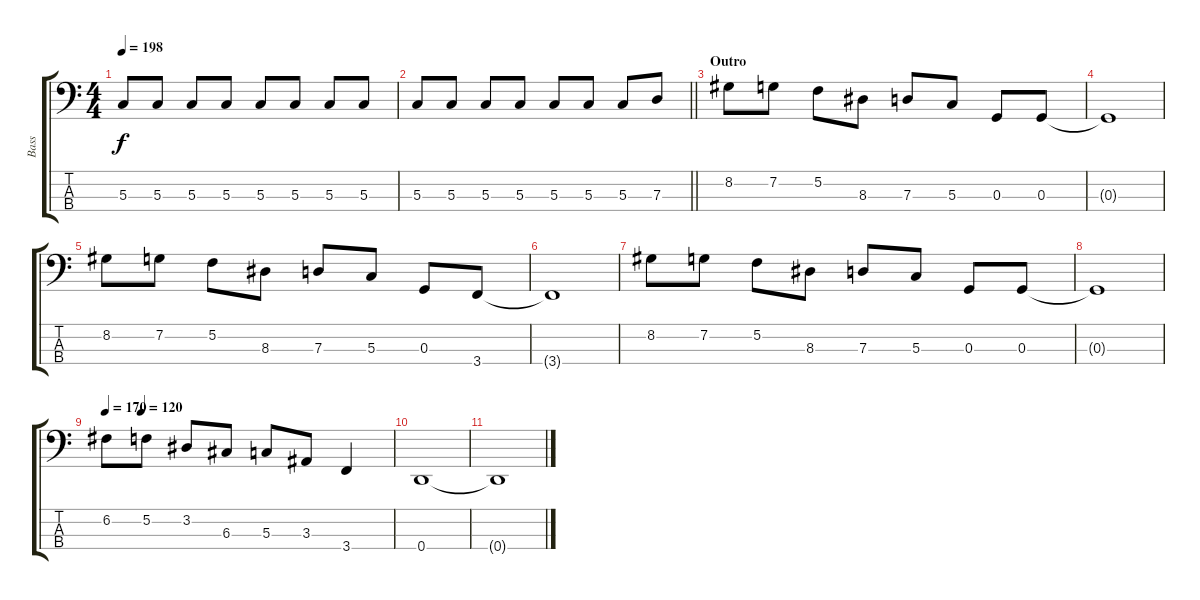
\track ("Bass" "Bass") {instrument electricbasspick}
\staff {score tabs}
\tuning (F2 C2 G1 D1) {hide}
\ts (4 4)
\tempo 198
\clef f4
\ks c
5.3.8{dy f} 5.3.8 5.3.8 5.3.8 5.3.8 5.3.8 5.3.8 5.3.8 |
\barLineRight lightlight
5.3.8 5.3.8 5.3.8 5.3.8 5.3.8 5.3.8 5.3.8 7.3.8 |
\section ("" "Outro")
8.2.8 7.2.8 5.2.8 8.3.8 7.3.8 5.3.8 0.3.8 0.3.8 |
0.3{t}.1 |
8.2.8 7.2.8 5.2.8 8.3.8 7.3.8 5.3.8 0.3.8 3.4.8 |
3.4{t}.1 |
8.2.8 7.2.8 5.2.8 8.3.8 7.3.8 5.3.8 0.3.8 0.3.8 |
0.3{t}.1 |
\tempo 170
\tempo (120 0.125)
6.2.8 5.2.8 3.2.8 6.3.8 5.3.8 3.3.8 3.4.4 |
0.4.1 |
0.4{t}.1
